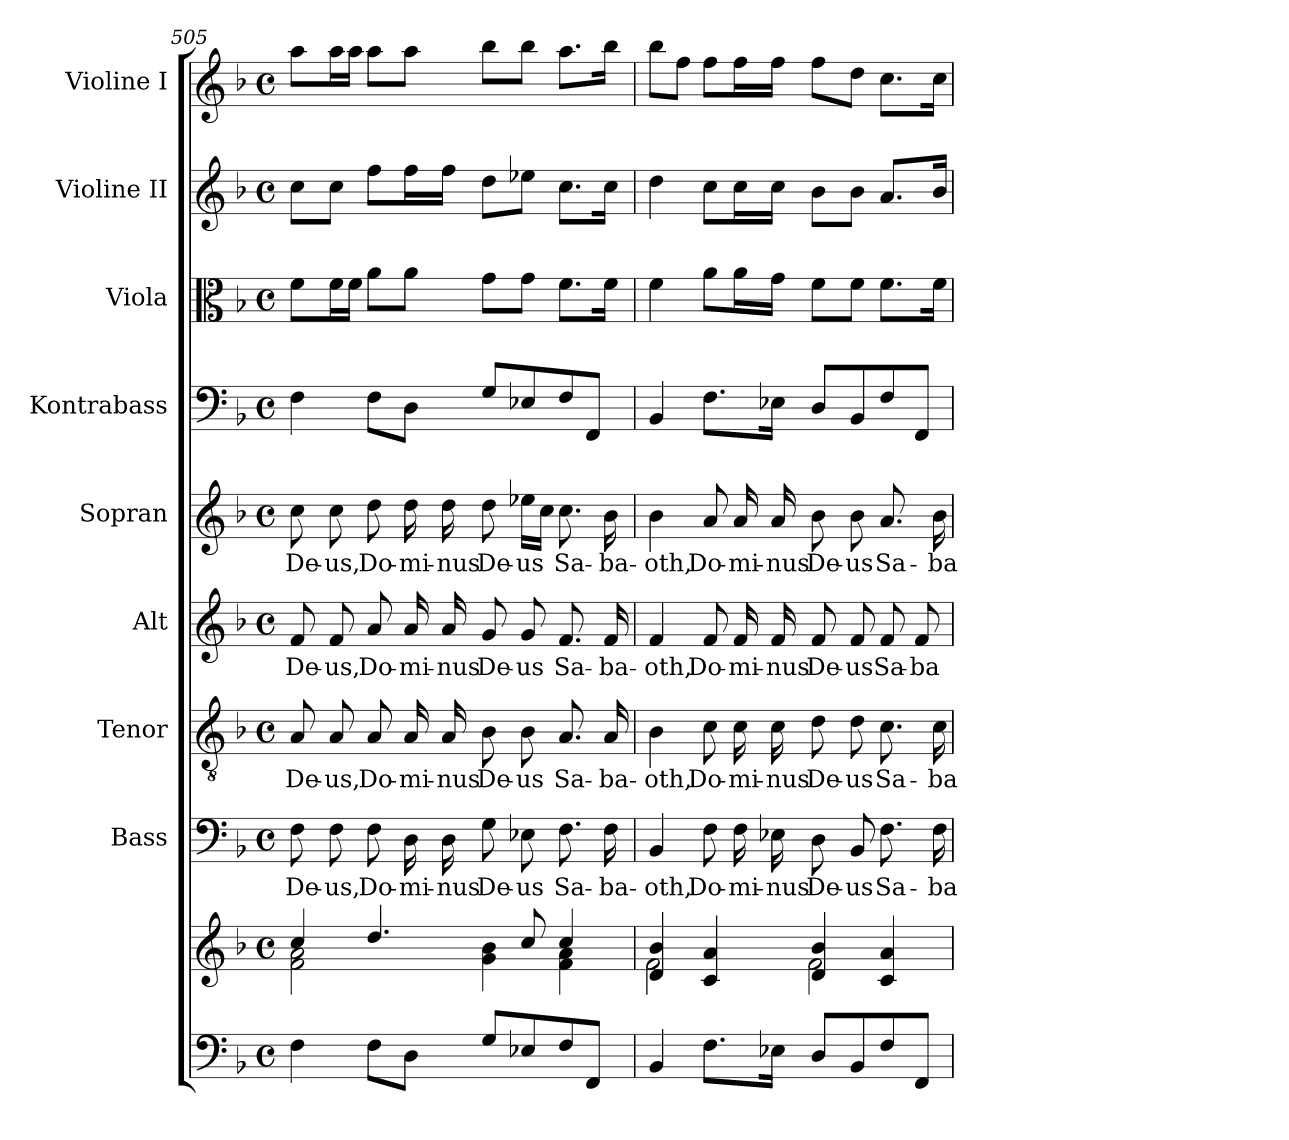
**kern	**kern	**kern	**text	**kern	**text	**kern	**text	**kern	**text	**kern	**kern	**kern	**kern
*part9	*part9	*part8	*part8	*part7	*part7	*part6	*part6	*part5	*part5	*part4	*part3	*part2	*part1
*staff10	*staff9	*staff8	*staff8	*staff7	*staff7	*staff6	*staff6	*staff5	*staff5	*staff4	*staff3	*staff2	*staff1
*	*	*I"Bass	*	*I"Tenor	*	*I"Alt	*	*I"Sopran	*	*I"Kontrabass	*I"Viola	*I"Violine II	*I"Violine I
*	*	*I'B.	*	*I'T.	*	*I'A.	*	*I'S.	*	*I'Kb.	*I'Vla.	*I'Vl. II	*I'Vl. I
!!LO:LB:g=z
*clefF4	*clefG2	*clefF4	*	*clefGv2	*	*clefG2	*	*clefG2	*	*clefF4	*clefC3	*clefG2	*clefG2
*	*	*	*	*	*	*	*	*	*	*ITrd7c12	*	*	*
*k[b-]	*k[b-]	*k[b-]	*	*k[b-]	*	*k[b-]	*	*k[b-]	*	*k[b-]	*k[b-]	*k[b-]	*k[b-]
*F:	*F:	*F:	*	*F:	*	*F:	*	*F:	*	*F:	*F:	*F:	*F:
*M4/4	*M4/4	*M4/4	*	*M4/4	*	*M4/4	*	*M4/4	*	*M4/4	*M4/4	*M4/4	*M4/4
*met(c)	*met(c)	*met(c)	*	*met(c)	*	*met(c)	*	*met(c)	*	*met(c)	*met(c)	*met(c)	*met(c)
=505	=505	=505	=505	=505	=505	=505	=505	=505	=505	=505	=505	=505	=505
*	*^	*	*	*	*	*	*	*	*	*	*	*	*
!	!	!	!	!LO:LY:b	!	!LO:LY:b	!	!LO:LY:b	!	!LO:LY:b	!	!	!	!
4F\	4cc/	2f\ 2a\	8F\	De-	8A/	De-	8f/	De-	8cc\	De-	4FF\	8f\L	8cc\L	8aa\L
!	!	!	!	!LO:LY:b	!	!LO:LY:b	!	!LO:LY:b	!	!LO:LY:b	!	!	!	!
.	.	.	8F\	-us,	8A/	-us,	8f/	-us,	8cc\	-us,	.	16f\L	8cc\J	16aa\L
.	.	.	.	.	.	.	.	.	.	.	.	16f\JJ	.	16aa\JJ
!	!	!	!	!LO:LY:b	!	!LO:LY:b	!	!LO:LY:b	!	!LO:LY:b	!	!	!	!
8F\L	4.dd/	.	8F\	Do-	8A/	Do-	8a/	Do-	8dd\	Do-	8FF\L	8a\L	8ff\L	8aa\L
!	!	!	!	!LO:LY:b	!	!LO:LY:b	!	!LO:LY:b	!	!LO:LY:b	!	!	!	!
8D\J	.	.	16D\	-mi-	16A/	-mi-	16a/	-mi-	16dd\	-mi-	8DD\J	8a\J	16ff\L	8aa\J
!	!	!	!	!LO:LY:b	!	!LO:LY:b	!	!LO:LY:b	!	!LO:LY:b	!	!	!	!
.	.	.	16D\	-nus	16A/	-nus	16a/	-nus	16dd\	-nus	.	.	16ff\JJ	.
!	!	!	!	!LO:LY:b	!	!LO:LY:b	!	!LO:LY:b	!	!LO:LY:b	!	!	!	!
8G/L	.	4g\ 4b-\	8G\	De-	8B-\	De-	8g/	De-	8dd\	De-	8GG/L	8g\L	8dd\L	8bb-\L
!	!	!	!	!LO:LY:b	!	!LO:LY:b	!	!LO:LY:b	!	!LO:LY:b	!	!	!	!
8E-X/	8cc/	.	8E-X\	-us	8B-\	-us	8g/	-us	16ee-X\LL	-us	8EE-X/	8g\J	8ee-X\J	8bb-\J
.	.	.	.	.	.	.	.	.	16cc\JJ	.	.	.	.	.
!	!	!	!	!LO:LY:b	!	!LO:LY:b	!	!LO:LY:b	!	!LO:LY:b	!	!	!	!
8F/	4cc/	4f\ 4a\	8.F\	Sa-	8.A/	Sa-	8.f/	Sa-	8.cc\	Sa-	8FF/	8.f\L	8.cc\L	8.aa\L
8FF/J	.	.	.	.	.	.	.	.	.	.	8FFF/J	.	.	.
!	!	!	!	!LO:LY:b	!	!LO:LY:b	!	!LO:LY:b	!	!LO:LY:b	!	!	!	!
.	.	.	16F\	-ba-	16A/	-ba-	16f/	-ba-	16b-\	-ba-	.	16f\Jk	16cc\Jk	16bb-\Jk
=506	=506	=506	=506	=506	=506	=506	=506	=506	=506	=506	=506	=506	=506	=506
!	!	!	!	!LO:LY:b	!	!LO:LY:b	!	!LO:LY:b	!	!LO:LY:b	!	!	!	!
4BB-/	4d/ 4b-/	2f\	4BB-/	-oth,	4B-\	-oth,	4f/	-oth,	4b-\	-oth,	4BBB-/	4f\	4dd\	8bb-\L
.	.	.	.	.	.	.	.	.	.	.	.	.	.	8ff\J
!	!	!	!	!LO:LY:b	!	!LO:LY:b	!	!LO:LY:b	!	!LO:LY:b	!	!	!	!
8.F\L	4c/ 4a/	.	8F\	Do-	8c\	Do-	8f/	Do-	8a/	Do-	8.FF\L	8a\L	8cc\L	8ff\L
!	!	!	!	!LO:LY:b	!	!LO:LY:b	!	!LO:LY:b	!	!LO:LY:b	!	!	!	!
.	.	.	16F\	-mi-	16c\	-mi-	16f/	-mi-	16a/	-mi-	.	16a\L	16cc\L	16ff\L
!	!	!	!	!LO:LY:b	!	!LO:LY:b	!	!LO:LY:b	!	!LO:LY:b	!	!	!	!
16E-X\Jk	.	.	16E-X\	-nus	16c\	-nus	16f/	-nus	16a/	-nus	16EE-X\Jk	16g\JJ	16cc\JJ	16ff\JJ
!	!	!	!	!LO:LY:b	!	!LO:LY:b	!	!LO:LY:b	!	!LO:LY:b	!	!	!	!
8D/L	4d/ 4b-/	2f\	8D\	De-	8d\	De-	8f/	De-	8b-\	De-	8DD/L	8f\L	8b-\L	8ff\L
!	!	!	!	!LO:LY:b	!	!LO:LY:b	!	!LO:LY:b	!	!LO:LY:b	!	!	!	!
8BB-/	.	.	8BB-/	-us	8d\	-us	8f/	-us	8b-\	-us	8BBB-/	8f\J	8b-\J	8dd\J
!	!	!	!	!LO:LY:b	!	!LO:LY:b	!	!LO:LY:b	!	!LO:LY:b	!	!	!	!
8F/	4c/ 4a/	.	8.F\	Sa-	8.c\	Sa-	8f/	Sa-	8.a/	Sa-	8FF/	8.f\L	8.a/L	8.cc\L
!	!	!	!	!	!	!	!	!LO:LY:b	!	!	!	!	!	!
8FF/J	.	.	.	.	.	.	8f/	-ba-	.	.	8FFF/J	.	.	.
!	!	!	!	!LO:LY:b	!	!LO:LY:b	!	!	!	!LO:LY:b	!	!	!	!
.	.	.	16F\	-ba-	16c\	-ba-	.	.	16b-\	-ba-	.	16f\Jk	16b-/Jk	16cc\Jk
*	*v	*v	*	*	*	*	*	*	*	*	*	*	*	*
=	=	=	=	=	=	=	=	=	=	=	=	=	=
*-	*-	*-	*-	*-	*-	*-	*-	*-	*-	*-	*-	*-	*-
